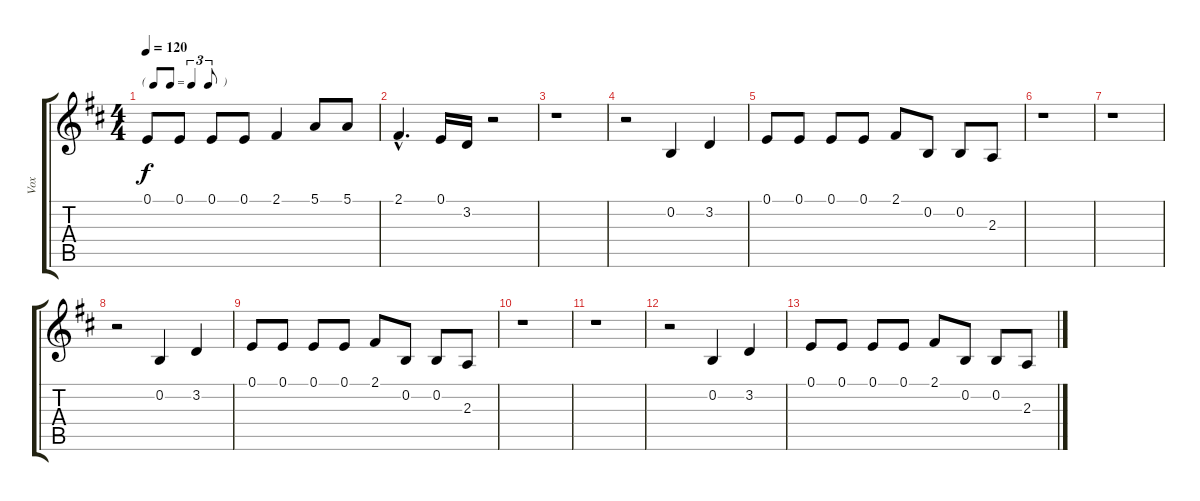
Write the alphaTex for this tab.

\track ("Vox" "Vox") {instrument violin}
\staff {score tabs}
\tuning (E4 B3 G3 D3 A2 E2) {hide}
\ts (4 4)
\tf triplet8th
\tempo 120
\clef g2
\ks d
0.1.8{dy f} 0.1.8 0.1.8 0.1.8 2.1.4 5.1.8 5.1.8 |
2.1{hac}.4{d} 0.1.16 3.2.16 r.2 |
r.1 |
r.2 0.2.4 3.2.4 |
0.1.8 0.1.8 0.1.8 0.1.8 2.1.8 0.2.8 0.2.8 2.3.8 |
r.1 |
r.1 |
r.2 0.2.4 3.2.4 |
0.1.8 0.1.8 0.1.8 0.1.8 2.1.8 0.2.8 0.2.8 2.3.8 |
r.1{volume 0} |
r.1 |
r.2 0.2.4 3.2.4 |
0.1.8 0.1.8 0.1.8 0.1.8 2.1.8 0.2.8 0.2.8 2.3.8
